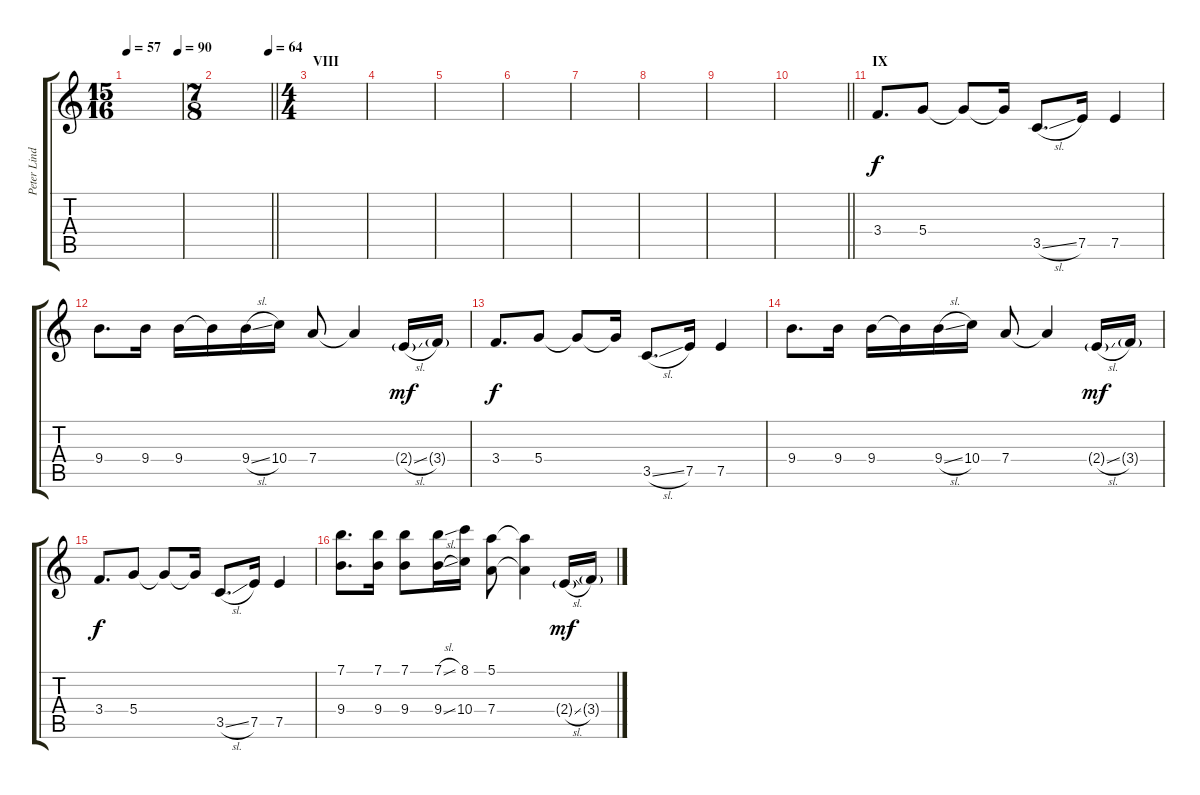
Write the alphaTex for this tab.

\track ("Peter Lindgren" "Peter Lind") {instrument electricguitarjazz}
\staff {score tabs}
\tuning (E4 B3 G3 D3 A2 E2) {hide}
\ts (15 16)
\tempo 57
\tempo (90 0.9333333333333333)
\clef g2
\ks c
|
\ts (7 8)
\tempo (64 0.9642857142857143)
\barLineRight lightlight
|
\ts (4 4)
\section ("" "VIII")
|
|
|
|
|
|
|
\barLineRight lightlight
|
\section ("" "IX")
3.4.8{d balance 12} 5.4.8 5.4{t}.8 5.4{t}.16 3.5{sl}.8{d} 7.5.16 7.5.4 |
9.4.8{d} 9.4.16 9.4.16 9.4{t}.16 9.4{sl}.16 10.4.16 7.4.8 7.4{t}.4 2.4{sl g}.16{dy mf} 3.4{g}.16 |
3.4.8{d dy f} 5.4.8 5.4{t}.8 5.4{t}.16 3.5{sl}.8{d} 7.5.16 7.5.4 |
9.4.8{d} 9.4.16 9.4.16 9.4{t}.16 9.4{sl}.16 10.4.16 7.4.8 7.4{t}.4 2.4{sl g}.16{dy mf} 3.4{g}.16 |
3.4.8{d dy f} 5.4.8 5.4{t}.8 5.4{t}.16 3.5{sl}.8{d} 7.5.16 7.5.4 |
(7.1 9.4).8{d} (7.1 9.4).16 (7.1 9.4).8 (7.1{sl} 9.4{sl}).16 (8.1 10.4).16 (5.1 7.4).8 (5.1{t} 7.4{t}).4 2.4{sl g}.16{dy mf} 3.4{g}.16
